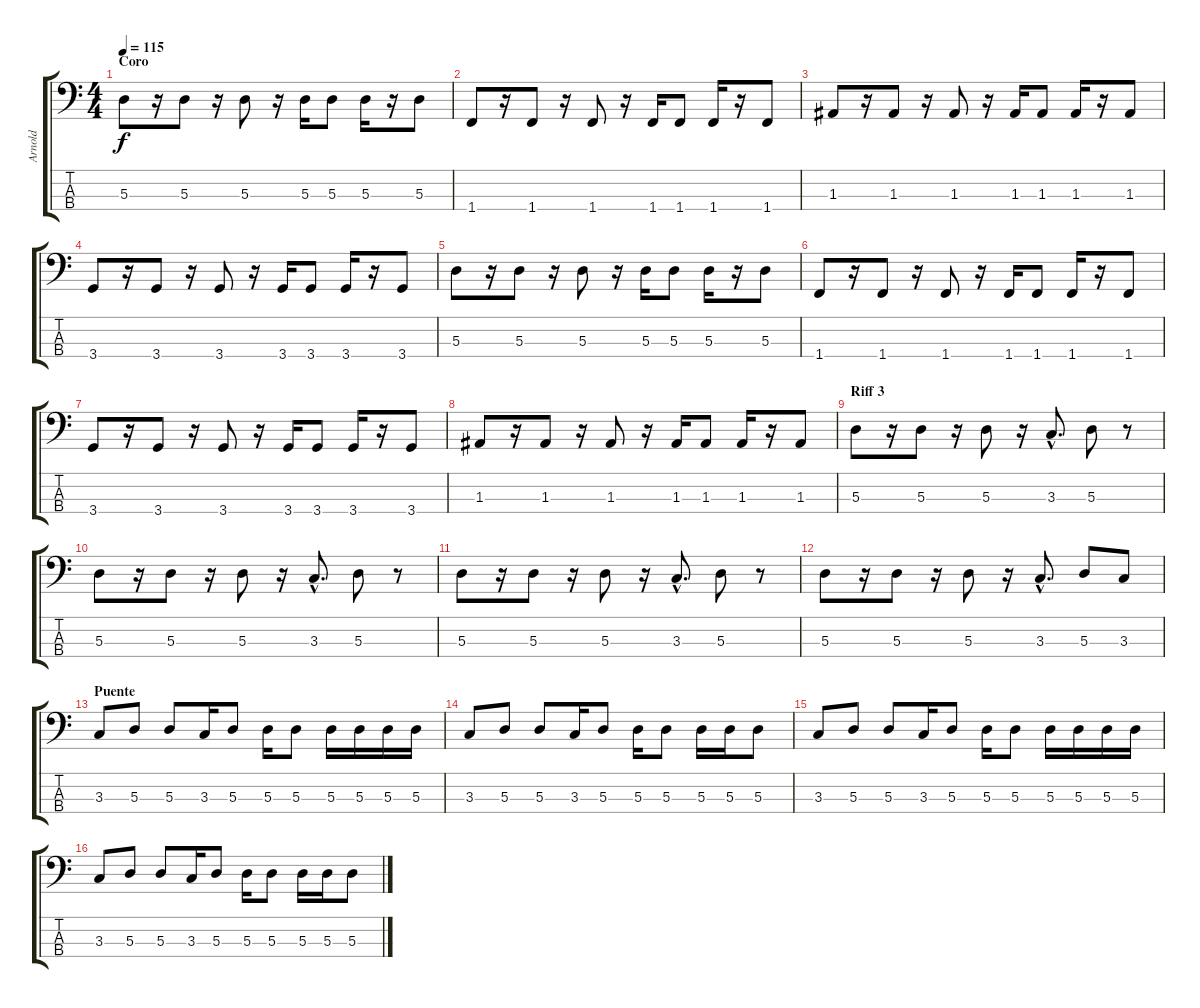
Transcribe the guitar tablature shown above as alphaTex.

\track ("Arnold" "Arnold") {instrument electricbassfinger}
\staff {score tabs}
\tuning (G2 D2 A1 E1) {hide}
\ts (4 4)
\section ("" "Coro")
\tempo 115
\clef f4
\ks c
5.3.8{dy f} r.16 5.3.8 r.16 5.3.8 r.16 5.3.16 5.3.8 5.3.16 r.16 5.3.8 |
1.4.8 r.16 1.4.8 r.16 1.4.8 r.16 1.4.16 1.4.8 1.4.16 r.16 1.4.8 |
1.3.8 r.16 1.3.8 r.16 1.3.8 r.16 1.3.16 1.3.8 1.3.16 r.16 1.3.8 |
3.4.8 r.16 3.4.8 r.16 3.4.8 r.16 3.4.16 3.4.8 3.4.16 r.16 3.4.8 |
5.3.8 r.16 5.3.8 r.16 5.3.8 r.16 5.3.16 5.3.8 5.3.16 r.16 5.3.8 |
1.4.8 r.16 1.4.8 r.16 1.4.8 r.16 1.4.16 1.4.8 1.4.16 r.16 1.4.8 |
3.4.8 r.16 3.4.8 r.16 3.4.8 r.16 3.4.16 3.4.8 3.4.16 r.16 3.4.8 |
1.3.8 r.16 1.3.8 r.16 1.3.8 r.16 1.3.16 1.3.8 1.3.16 r.16 1.3.8 |
\section ("" "Riff 3")
5.3.8 r.16 5.3.8 r.16 5.3.8 r.16 3.3{hac}.8{d} 5.3.8 r.8 |
5.3.8 r.16 5.3.8 r.16 5.3.8 r.16 3.3{hac}.8{d} 5.3.8 r.8 |
5.3.8 r.16 5.3.8 r.16 5.3.8 r.16 3.3{hac}.8{d} 5.3.8 r.8 |
5.3.8 r.16 5.3.8 r.16 5.3.8 r.16 3.3{hac}.8{d} 5.3.8 3.3.8 |
\section ("" "Puente")
3.3.8{instrument slapbass1} 5.3.8 5.3.8 3.3.16 5.3.8 5.3.16 5.3.8 5.3.16 5.3.16 5.3.16 5.3.16 |
3.3.8 5.3.8 5.3.8 3.3.16 5.3.8 5.3.16 5.3.8 5.3.16 5.3.16 5.3.8 |
3.3.8 5.3.8 5.3.8 3.3.16 5.3.8 5.3.16 5.3.8 5.3.16 5.3.16 5.3.16 5.3.16 |
3.3.8 5.3.8 5.3.8 3.3.16 5.3.8 5.3.16 5.3.8 5.3.16 5.3.16 5.3.8
